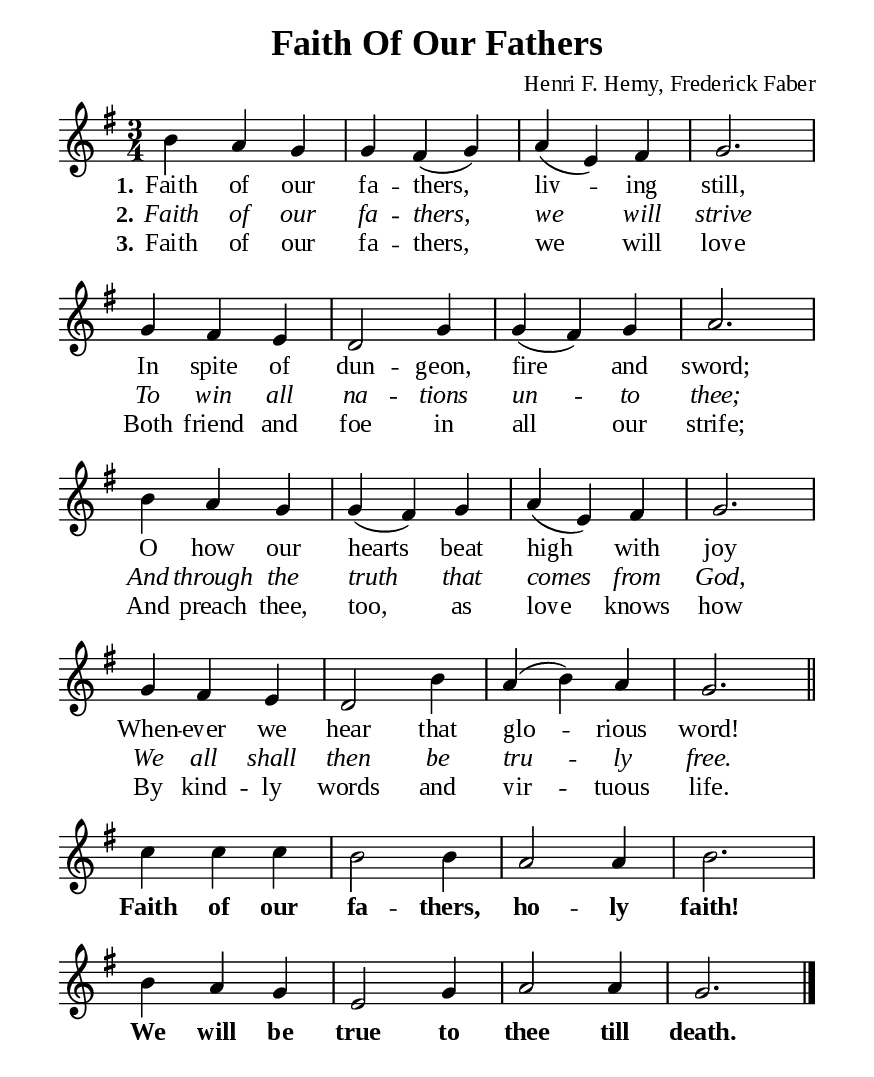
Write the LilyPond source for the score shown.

%%%%%%%%%%%%%%%%%%%%%%%%%%%%%
% CONTENTS OF THIS DOCUMENT
% 1. Common settings
% 2. Verse music
% 3. Verse lyrics
% 4. Layout
%%%%%%%%%%%%%%%%%%%%%%%%%%%%%

%%%%%%%%%%%%%%%%%%%%%%%%%%%%%
% 1. Common settings
%%%%%%%%%%%%%%%%%%%%%%%%%%%%%
\version "2.22.1"

\header {
  title = "Faith Of Our Fathers"
  composer = "Henri F. Hemy, Frederick Faber"
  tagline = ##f
}

global= {
  \key g \major
  \time 3/4
  \override Score.BarNumber.break-visibility = ##(#f #f #f)
  \override Lyrics.LyricSpace.minimum-distance = #3.0
}

\paper {
  #(set-paper-size "a5")
  top-margin = 3.2\mm
  bottom-marign = 10\mm
  left-margin = 10\mm
  right-margin = 10\mm
  indent = #0
  #(define fonts
	 (make-pango-font-tree "Liberation Serif"
	 		       "Liberation Serif"
			       "Liberation Serif"
			       (/ 20 20)))
  system-system-spacing = #'((basic-distance . 3) (padding . 3))
}

printItalic = {
  \override LyricText.font-shape = #'italic
}

printBold = {
  \override Lyrics.LyricText.font-series = #'bold
}

%%%%%%%%%%%%%%%%%%%%%%%%%%%%%
% 2. Verse music
%%%%%%%%%%%%%%%%%%%%%%%%%%%%%
musicVerseSoprano = \relative c'' {
  %{	01	%} b4 a g |
  %{	02	%} g fis (g) |
  %{	03	%} a (e) fis |
  %{	04	%} g2. |
  %{	05	%} g4 fis e |
  %{	06	%} d2 g4 |
  %{	07	%} g (fis) g |
  %{	08	%} a2. |
  %{	09	%} b4 a g |
  %{	10	%} g (fis) g |
  %{	11	%} a (e) fis |
  %{	12	%} g2. |
  %{	13	%} g4 fis e |
  %{	14	%} d2 b'4 |
  %{	15	%} a (b) a |
  %{	16	%} g2. \bar "||" \break
  %{	17	%} c4 c c |
  %{	18	%} b2 b4 |
  %{	19	%} a2 a4 |
  %{	20	%} b2. |
  %{	21	%} b4 a g |
  %{	22	%} e2 g4 |
  %{	23	%} a2 a4 |
  %{	24	%} g2. \bar "|."
}

%%%%%%%%%%%%%%%%%%%%%%%%%%%%%
% 3. Verse lyrics
%%%%%%%%%%%%%%%%%%%%%%%%%%%%%
verseOne = \lyricmode {
  \set stanza = #"1."
  Faith of our fa -- thers, liv -- ing still,
  In spite of dun -- geon, fire and sword;
  O how our hearts beat high with joy
  When -- ever we hear that glo -- rious word!
  
  \printBold
  
  Faith of our fa -- thers, ho -- ly faith!
  We will be true to thee till death.
}

verseTwo = \lyricmode {
  \set stanza = #"2."
  Faith of our fa -- thers, we will strive
  To win all na -- tions un -- to thee;
  And through the truth that comes from God,
  We all shall then be tru -- ly free.
}

verseThree = \lyricmode {
  \set stanza = #"3."
  Faith of our fa -- thers, we will love
  Both friend and foe in all our strife;
  And preach thee, too, as love knows how
  By kind -- ly words and vir -- tuous life.
}

%%%%%%%%%%%%%%%%%%%%%%%%%%%%%
% 4. Layout
%%%%%%%%%%%%%%%%%%%%%%%%%%%%%
\score {
    \new ChoirStaff <<
      \new Staff <<
        \clef "treble"
        \new Voice = "sopranos" { \global   \musicVerseSoprano }
      >>
      \new Lyrics \lyricsto sopranos \verseOne
      \new Lyrics \with \printItalic \lyricsto sopranos \verseTwo
      \new Lyrics \lyricsto sopranos \verseThree
    >>
}
